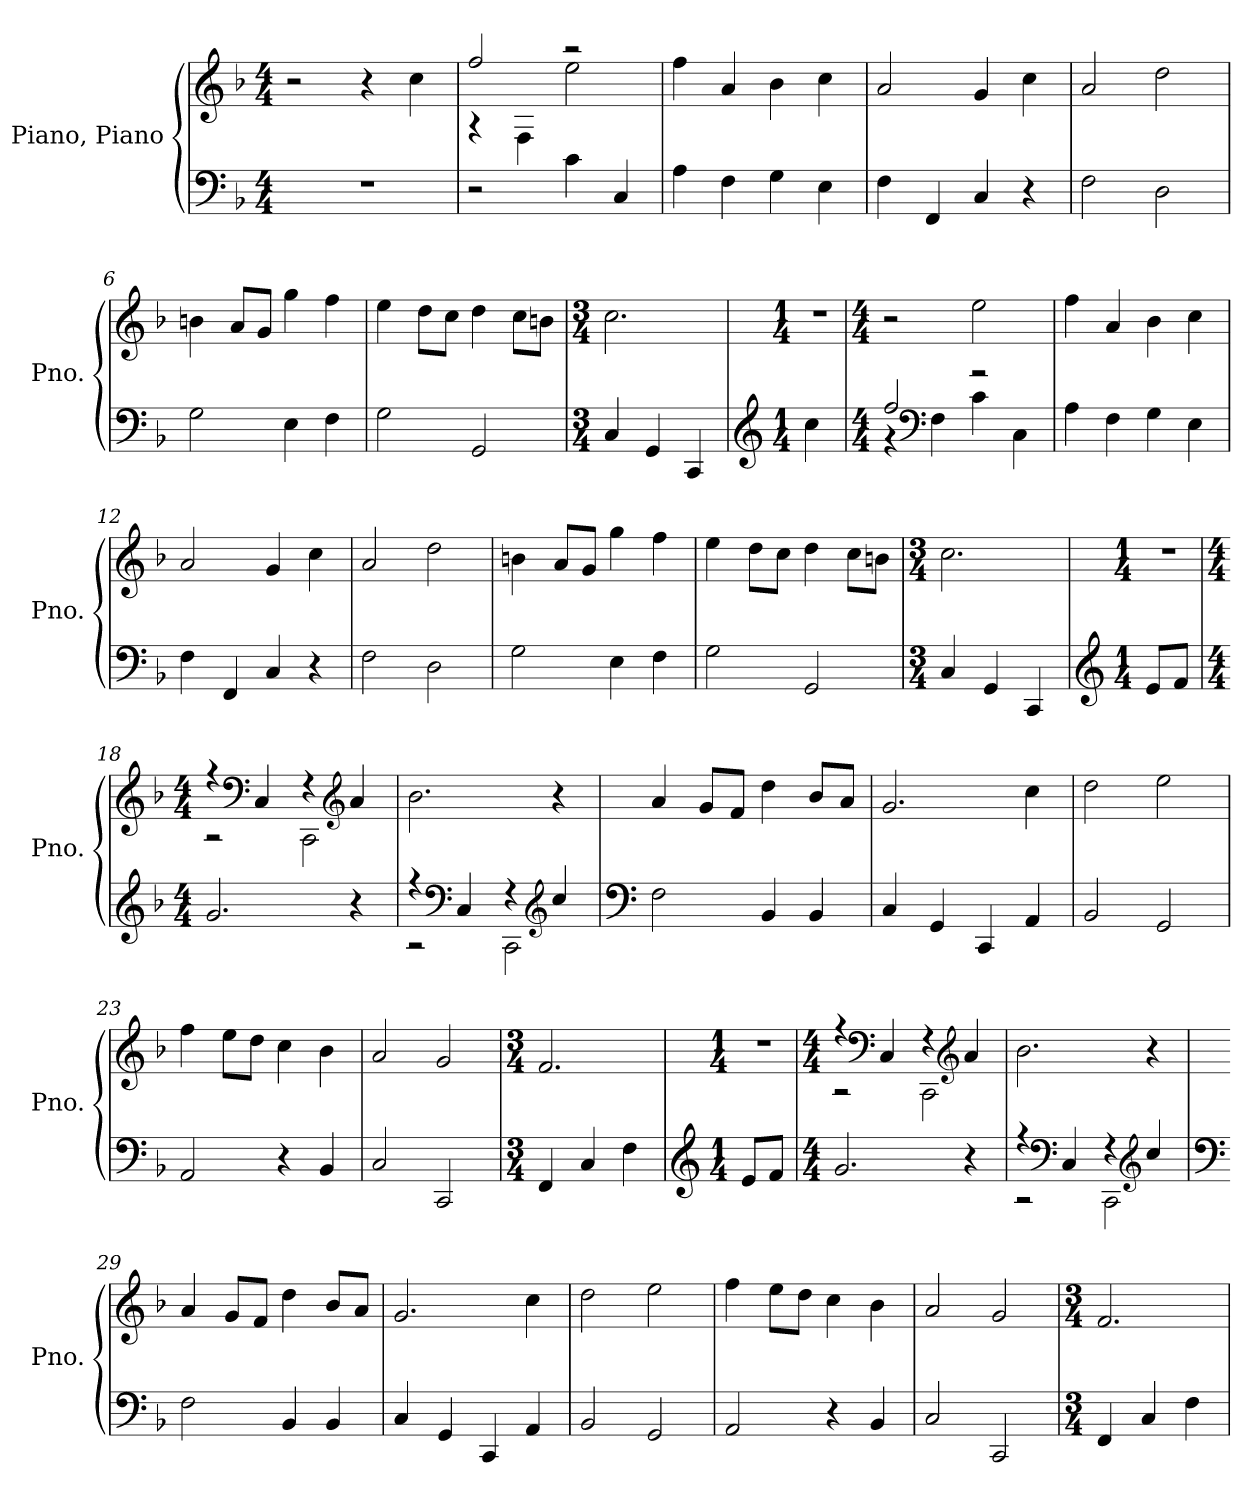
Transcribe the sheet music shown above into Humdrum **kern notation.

**kern	**kern
*part1	*part1
*staff2	*staff1
*I"Piano, Piano	*
*I'Pno.	*
*clefF4	*clefG2
*k[b-]	*k[b-]
*M4/4	*M4/4
=1	=1
1r	2r
.	4r
*	*MM100
.	4cc\
=2	=2
*	*^
2r	2ff/	4r
.	.	4F\
4c\	2r	2ee\
4C/	.	.
*	*v	*v
=3	=3
4A\	4ff\
4F\	4a/
4G\	4b-\
4E\	4cc\
=4	=4
4F\	2a/
4FF/	.
4C/	4g/
4r	4cc\
=5	=5
2F\	2a/
2D\	2dd\
=6	=6
2G\	4bn\
.	8a/L
.	8g/J
4E\	4gg\
4F\	4ff\
=7	=7
2G\	4ee\
.	8dd\L
.	8cc\J
2GG/	4dd\
.	8cc\L
.	8bn\J
=8	=8
*M3/4	*M3/4
4C/	2.cc\
4GG/	.
4CC/	.
!!LO:LB:g=z
=9	=9
*clefG2	*
*M1/4	*M1/4
4cc\	4r
=10	=10
*M4/4	*M4/4
*^	*
2ff/	4r	2r
*clefF4	*	*
.	4F\	.
2r	4c\	2ee\
.	4C\	.
*v	*v	*
=11	=11
4A\	4ff\
4F\	4a/
4G\	4b-\
4E\	4cc\
=12	=12
4F\	2a/
4FF/	.
4C/	4g/
4r	4cc\
=13	=13
2F\	2a/
2D\	2dd\
=14	=14
2G\	4bn\
.	8a/L
.	8g/J
4E\	4gg\
4F\	4ff\
=15	=15
2G\	4ee\
.	8dd\L
.	8cc\J
2GG/	4dd\
.	8cc\L
.	8bn\J
=16	=16
*M3/4	*M3/4
4C/	2.cc\
4GG/	.
4CC/	.
!!LO:LB:g=z
=17	=17
*clefG2	*
*M1/4	*M1/4
8e/L	4r
8f/J	.
=18	=18
*M4/4	*M4/4
*	*^
2.g/	4r	2r
*	*clefF4	*
.	4C/	.
.	4r	2CC\
*	*clefG2	*
4r	4a/	.
*	*v	*v
=19	=19
*^	*
4r	2r	2.b-\
*clefF4	*	*
4C/	.	.
4r	2CC\	.
*clefG2	*	*
4cc/	.	4r
*v	*v	*
=20	=20
*clefF4	*
2F\	4a/
.	8g/L
.	8f/J
4BB-/	4dd\
4BB-/	8b-/L
.	8a/J
=21	=21
4C/	2.g/
4GG/	.
4CC/	.
4AA/	4cc\
=22	=22
2BB-/	2dd\
2GG/	2ee\
=23	=23
2AA/	4ff\
.	8ee\L
.	8dd\J
4r	4cc\
4BB-/	4b-\
!!LO:LB:g=z
=24	=24
2C/	2a/
2CC/	2g/
=25	=25
*M3/4	*M3/4
4FF/	2.f/
4C/	.
4F\	.
=26	=26
*clefG2	*
*M1/4	*M1/4
8e/L	4r
8f/J	.
=27	=27
*M4/4	*M4/4
*	*^
2.g/	4r	2r
*	*clefF4	*
.	4C/	.
.	4r	2CC\
*	*clefG2	*
4r	4a/	.
*	*v	*v
=28	=28
*^	*
4r	2r	2.b-\
*clefF4	*	*
4C/	.	.
4r	2CC\	.
*clefG2	*	*
4cc/	.	4r
*v	*v	*
=29	=29
*clefF4	*
2F\	4a/
.	8g/L
.	8f/J
4BB-/	4dd\
4BB-/	8b-/L
.	8a/J
!!LO:LB:g=z
=30	=30
4C/	2.g/
4GG/	.
4CC/	.
4AA/	4cc\
=31	=31
2BB-/	2dd\
2GG/	2ee\
=32	=32
2AA/	4ff\
.	8ee\L
.	8dd\J
4r	4cc\
4BB-/	4b-\
=33	=33
2C/	2a/
2CC/	2g/
=34	=34
*M3/4	*M3/4
4FF/	2.f/
4C/	.
4F\	.
=	=
*-	*-
